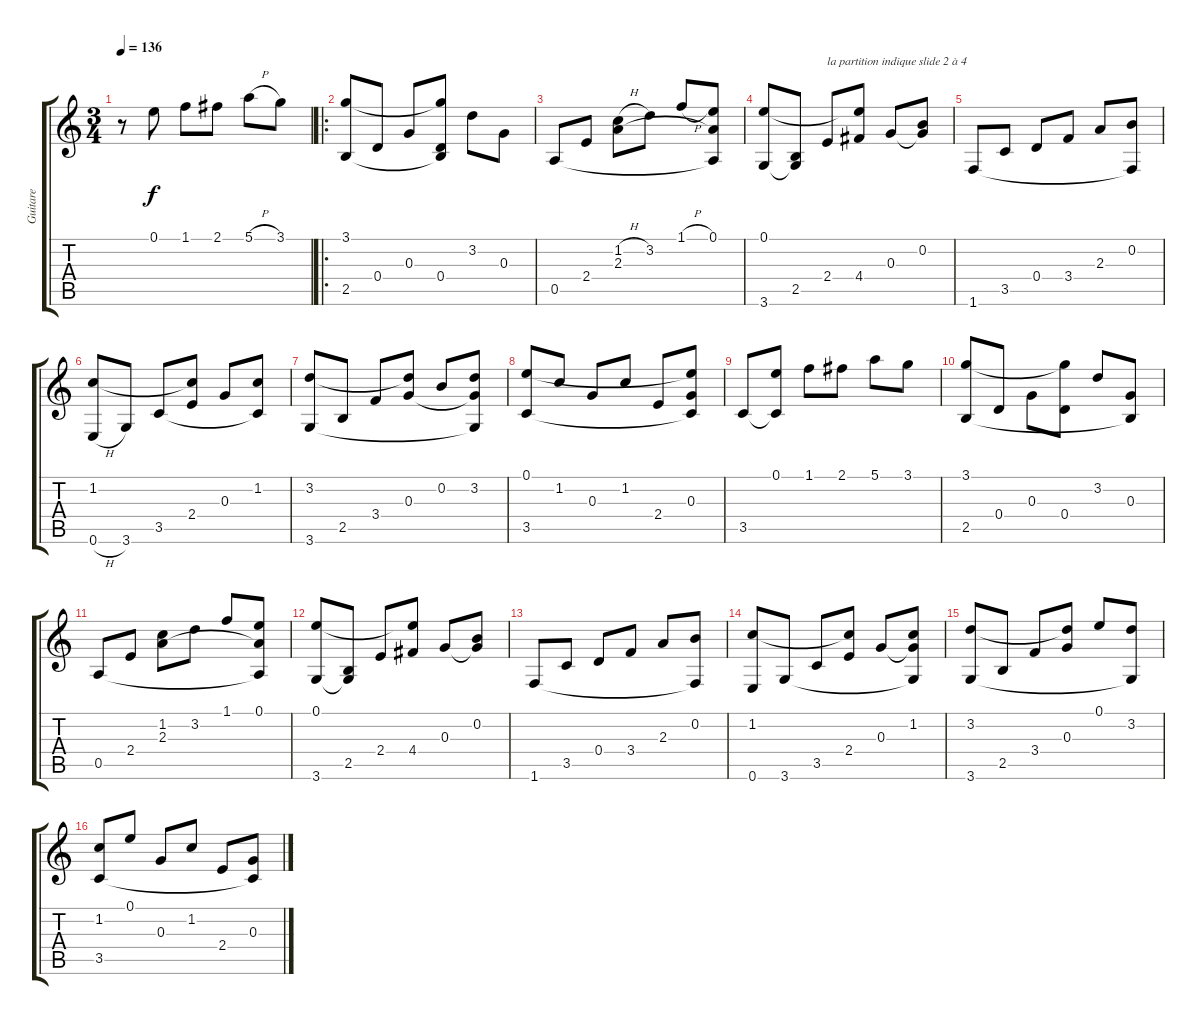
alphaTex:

\track ("Guitare" "Guitare") {instrument acousticguitarnylon}
\staff {score tabs}
\tuning (E4 B3 G3 D3 A2 E2) {hide}
\ts (3 4)
\tempo 136
\clef g2
\ks c
r.8{dy f instrument acousticguitarnylon} 0.1.8 1.1.8 2.1.8 5.1{h}.8 3.1.8 |
\ro
(3.1 2.5).8 0.4.8 0.3.8 (3.1{t} 0.4 2.5{t}).8 3.2.8 0.3.8 |
0.5.8 2.4.8 (1.2{h} 2.3).8 3.2.8 1.1{h}.8 (0.1 2.3{t} 0.5{t}).8 |
(0.1 3.6).8 (2.5 3.6{t}).8 2.4.8{txt "la partition indique slide 2 à 4"} (0.1{t} 4.4).8 0.3.8 (0.2 0.3{t}).8 |
1.6.8 3.5.8 0.4.8 3.4.8 2.3.8 (0.2 1.6{t}).8 |
(1.2 0.6{h}).8 3.6.8 3.5.8 (1.2{t} 2.4).8 0.3.8 (1.2 3.5{t}).8 |
(3.2 3.6).8 2.5.8 3.4.8 (3.2{t} 0.3).8 0.2.8 (3.2 0.3{t} 3.6{t}).8 |
(0.1 3.5).8 1.2.8 0.3.8 1.2.8 2.4.8 (0.1{t} 0.3 3.5{t}).8 |
3.5.8 (0.1 3.5{t}).8 1.1.8 2.1.8 5.1.8 3.1.8 |
(3.1 2.5).8 0.4.8 0.3.8 (3.1{t} 0.4).8 3.2.8 (0.3 2.5{t}).8 |
0.5.8 2.4.8 (1.2 2.3).8 3.2.8 1.1.8 (0.1 2.3{t} 0.5{t}).8 |
(0.1 3.6).8 (2.5 3.6{t}).8 2.4.8 (0.1{t} 4.4).8 0.3.8 (0.2 0.3{t}).8 |
1.6.8 3.5.8 0.4.8 3.4.8 2.3.8 (0.2 1.6{t}).8 |
(1.2 0.6).8 3.6.8 3.5.8 (1.2{t} 2.4).8 0.3.8 (1.2 0.3{t} 3.6{t}).8 |
(3.2 3.6).8 2.5.8 3.4.8 (3.2{t} 0.3).8 0.1.8 (3.2 3.6{t}).8 |
(1.2 3.5).8 0.1.8 0.3.8 1.2.8 2.4.8 (0.3 3.5{t}).8
